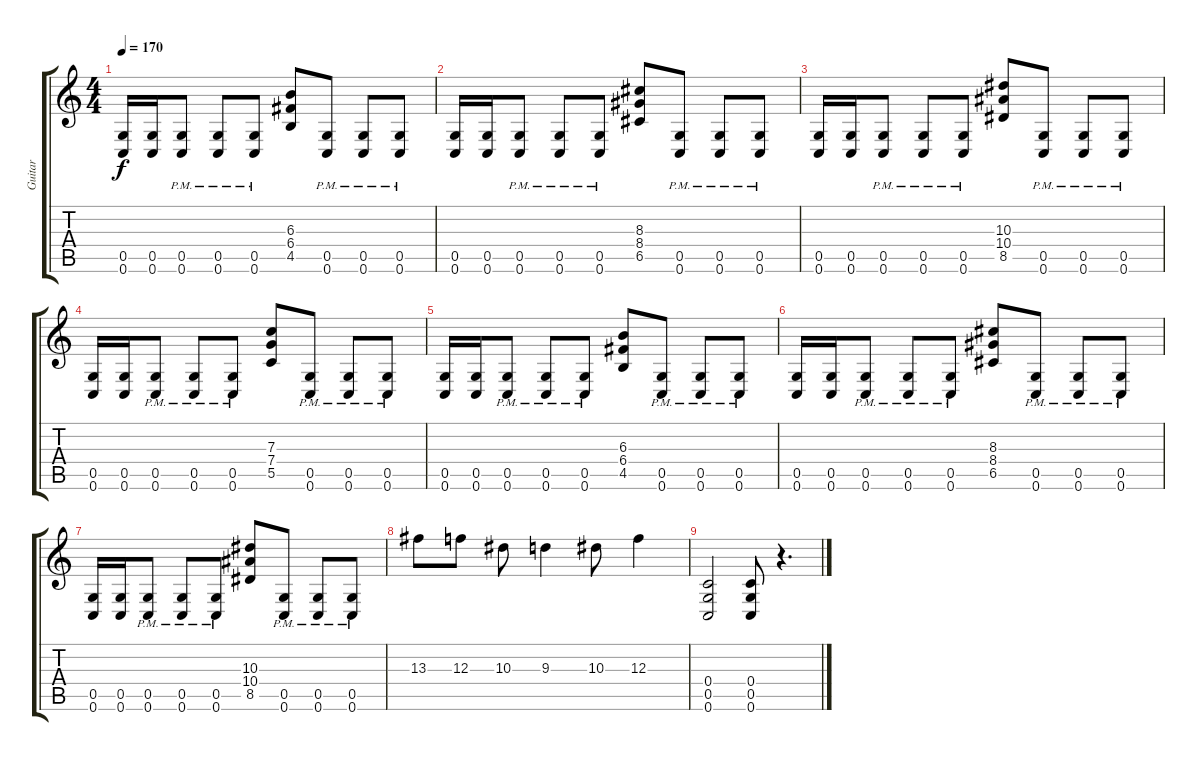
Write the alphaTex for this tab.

\track ("Guitar" "Guitar") {instrument distortionguitar}
\staff {score tabs}
\tuning (D4 A3 F3 C3 G2 C2) {hide}
\ts (4 4)
\tempo 170
\clef g2
\ks c
(0.5 0.6).16{dy f} (0.5 0.6).16 (0.5{pm} 0.6{pm}).8 (0.5{pm} 0.6{pm}).8 (0.5{pm} 0.6{pm}).8 (6.3 6.4 4.5).8 (0.5{pm} 0.6{pm}).8 (0.5{pm} 0.6{pm}).8 (0.5{pm} 0.6{pm}).8 |
(0.5 0.6).16 (0.5 0.6).16 (0.5{pm} 0.6{pm}).8 (0.5{pm} 0.6{pm}).8 (0.5{pm} 0.6{pm}).8 (8.3 8.4 6.5).8 (0.5{pm} 0.6{pm}).8 (0.5{pm} 0.6{pm}).8 (0.5{pm} 0.6{pm}).8 |
(0.5 0.6).16 (0.5 0.6).16 (0.5{pm} 0.6{pm}).8 (0.5{pm} 0.6{pm}).8 (0.5{pm} 0.6{pm}).8 (10.3 10.4 8.5).8 (0.5{pm} 0.6{pm}).8 (0.5{pm} 0.6{pm}).8 (0.5{pm} 0.6{pm}).8 |
(0.5 0.6).16 (0.5 0.6).16 (0.5{pm} 0.6{pm}).8 (0.5{pm} 0.6{pm}).8 (0.5{pm} 0.6{pm}).8 (7.3 7.4 5.5).8 (0.5{pm} 0.6{pm}).8 (0.5{pm} 0.6{pm}).8 (0.5{pm} 0.6{pm}).8 |
(0.5 0.6).16 (0.5 0.6).16 (0.5{pm} 0.6{pm}).8 (0.5{pm} 0.6{pm}).8 (0.5{pm} 0.6{pm}).8 (6.3 6.4 4.5).8 (0.5{pm} 0.6{pm}).8 (0.5{pm} 0.6{pm}).8 (0.5{pm} 0.6{pm}).8 |
(0.5 0.6).16 (0.5 0.6).16 (0.5{pm} 0.6{pm}).8 (0.5{pm} 0.6{pm}).8 (0.5{pm} 0.6{pm}).8 (8.3 8.4 6.5).8 (0.5{pm} 0.6{pm}).8 (0.5{pm} 0.6{pm}).8 (0.5{pm} 0.6{pm}).8 |
(0.5 0.6).16 (0.5 0.6).16 (0.5{pm} 0.6{pm}).8 (0.5{pm} 0.6{pm}).8 (0.5{pm} 0.6{pm}).8 (10.3 10.4 8.5).8 (0.5{pm} 0.6{pm}).8 (0.5{pm} 0.6{pm}).8 (0.5{pm} 0.6{pm}).8 |
13.3.8 12.3.8 10.3.8 9.3.4 10.3.8 12.3.4 |
(0.4 0.5 0.6).2 (0.4 0.5 0.6).8 r.4{d}
